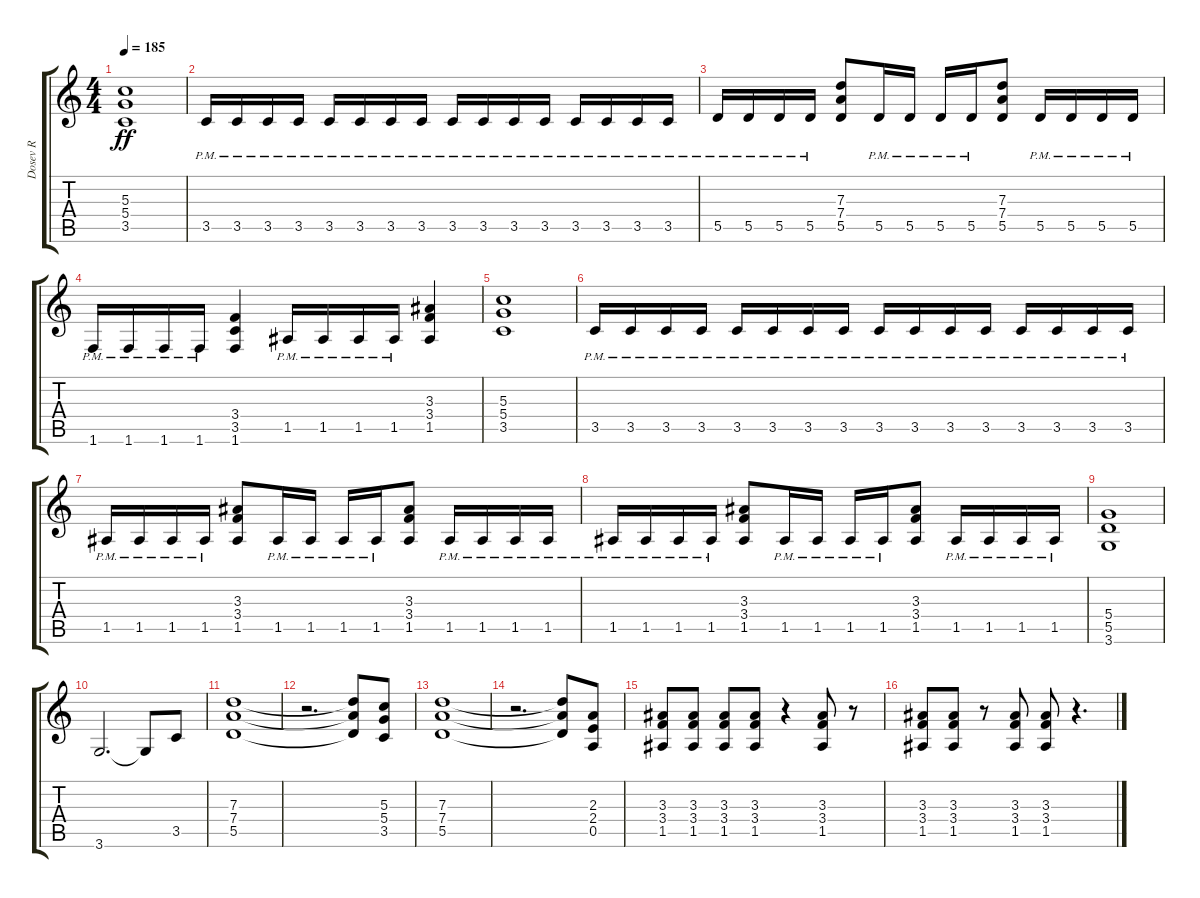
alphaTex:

\track ("Dosev R" "Dosev R") {instrument distortionguitar}
\staff {score tabs}
\tuning (E4 B3 G3 D3 A2 E2) {hide}
\ts (4 4)
\tempo 185
\clef g2
\ks c
(5.3 5.4 3.5).1{dy ff} |
3.5{pm}.16 3.5{pm}.16 3.5{pm}.16 3.5{pm}.16 3.5{pm}.16 3.5{pm}.16 3.5{pm}.16 3.5{pm}.16 3.5{pm}.16 3.5{pm}.16 3.5{pm}.16 3.5{pm}.16 3.5{pm}.16 3.5{pm}.16 3.5{pm}.16 3.5{pm}.16 |
5.5{pm}.16 5.5{pm}.16 5.5{pm}.16 5.5{pm}.16 (7.3 7.4 5.5).8 5.5{pm}.16 5.5{pm}.16 5.5{pm}.16 5.5{pm}.16 (7.3 7.4 5.5).8 5.5{pm}.16 5.5{pm}.16 5.5{pm}.16 5.5{pm}.16 |
1.6{pm}.16 1.6{pm}.16 1.6{pm}.16 1.6{pm}.16 (3.4 3.5 1.6).4 1.5{pm}.16 1.5{pm}.16 1.5{pm}.16 1.5{pm}.16 (3.3 3.4 1.5).4 |
(5.3 5.4 3.5).1 |
3.5{pm}.16 3.5{pm}.16 3.5{pm}.16 3.5{pm}.16 3.5{pm}.16 3.5{pm}.16 3.5{pm}.16 3.5{pm}.16 3.5{pm}.16 3.5{pm}.16 3.5{pm}.16 3.5{pm}.16 3.5{pm}.16 3.5{pm}.16 3.5{pm}.16 3.5{pm}.16 |
1.5{pm}.16 1.5{pm}.16 1.5{pm}.16 1.5{pm}.16 (3.3 3.4 1.5).8 1.5{pm}.16 1.5{pm}.16 1.5{pm}.16 1.5{pm}.16 (3.3 3.4 1.5).8 1.5{pm}.16 1.5{pm}.16 1.5{pm}.16 1.5{pm}.16 |
1.5{pm}.16 1.5{pm}.16 1.5{pm}.16 1.5{pm}.16 (3.3 3.4 1.5).8 1.5{pm}.16 1.5{pm}.16 1.5{pm}.16 1.5{pm}.16 (3.3 3.4 1.5).8 1.5{pm}.16 1.5{pm}.16 1.5{pm}.16 1.5{pm}.16 |
(5.4 5.5 3.6).1 |
3.6.2{d} 3.6{t}.8 3.5.8 |
(7.3 7.4 5.5).1 |
r.2{d} (7.3{t} 7.4{t} 5.5{t}).8 (5.3 5.4 3.5).8 |
(7.3 7.4 5.5).1 |
r.2{d} (7.3{t} 7.4{t} 5.5{t}).8 (2.3 2.4 0.5).8 |
(3.3 3.4 1.5).8 (3.3 3.4 1.5).8 (3.3 3.4 1.5).8 (3.3 3.4 1.5).8 r.4 (3.3 3.4 1.5).8 r.8 |
(3.3 3.4 1.5).8 (3.3 3.4 1.5).8 r.8 (3.3 3.4 1.5).8 (3.3 3.4 1.5).8 r.4{d}
